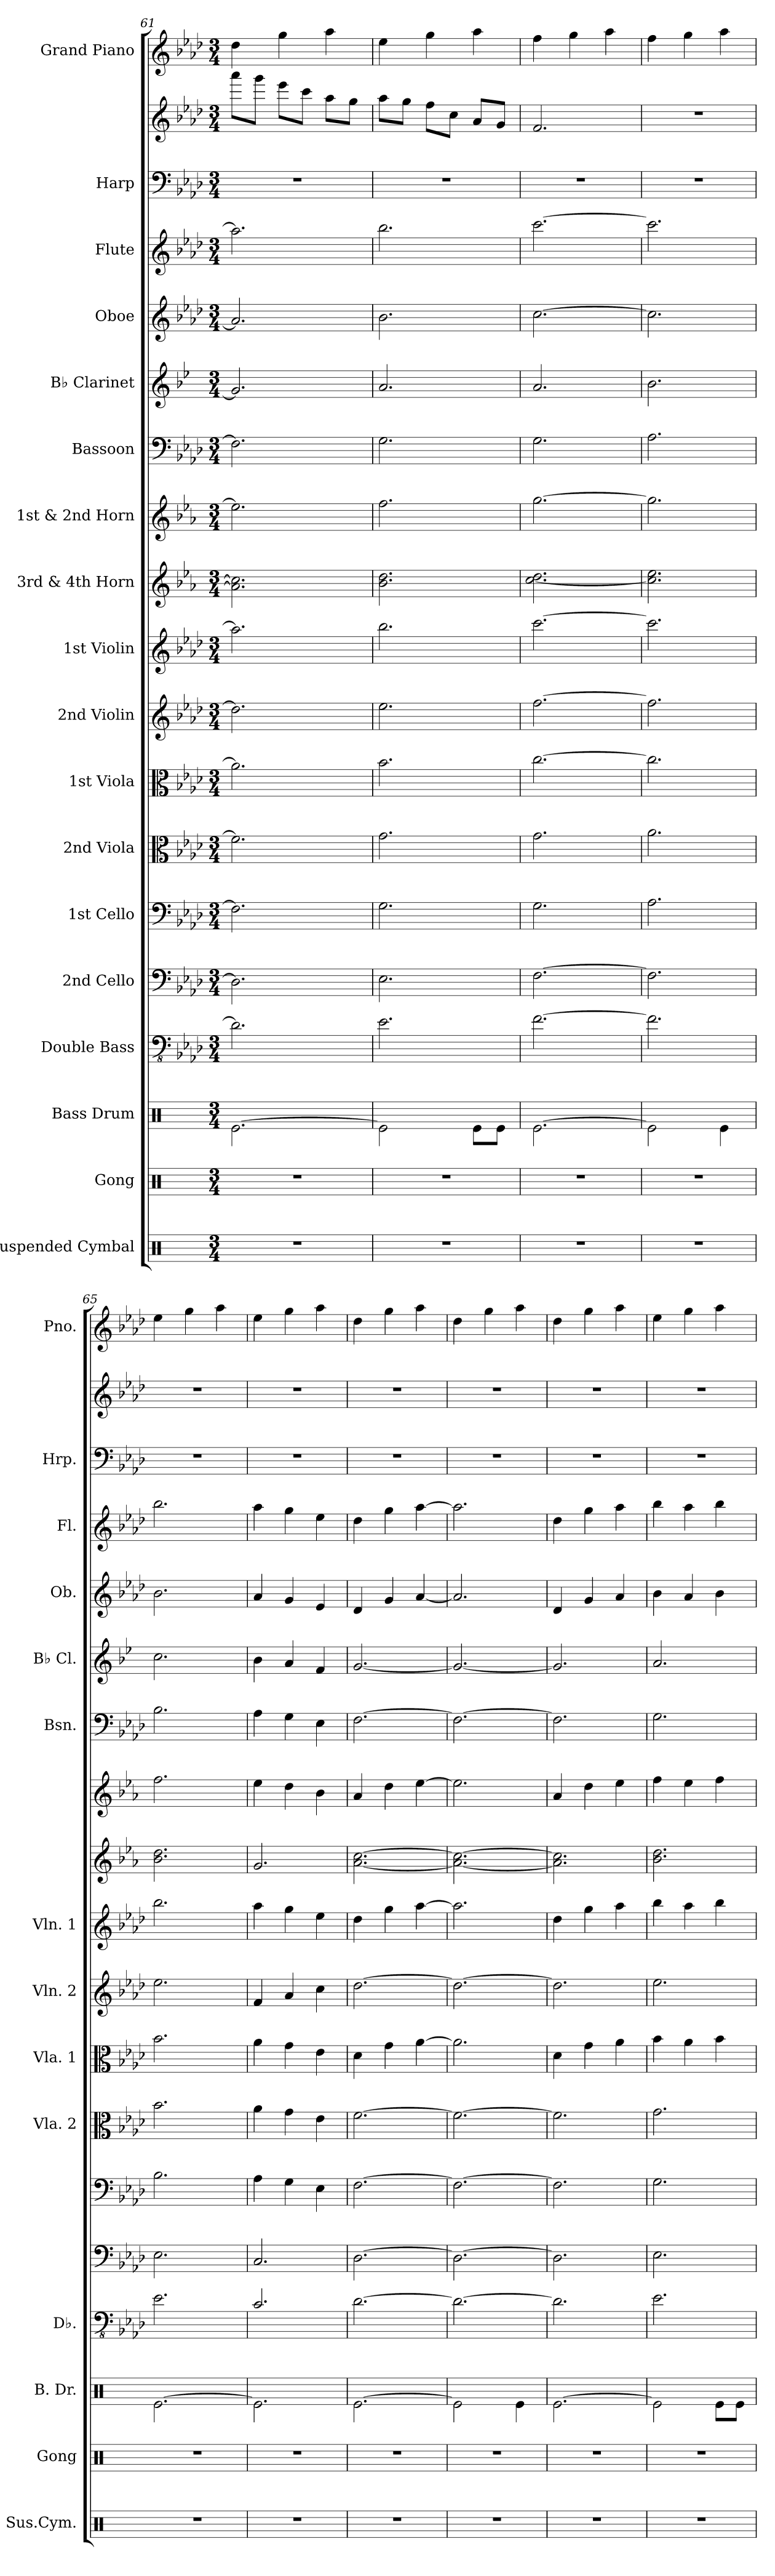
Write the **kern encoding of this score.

**kern	**kern	**kern	**kern	**kern	**kern	**kern	**kern	**kern	**kern	**kern	**kern	**kern	**kern	**kern	**kern	**kern	**kern	**kern
*part18	*part17	*part16	*part15	*part14	*part13	*part12	*part11	*part10	*part9	*part8	*part7	*part6	*part5	*part4	*part3	*part2	*part2	*part1
*staff19	*staff18	*staff17	*staff16	*staff15	*staff14	*staff13	*staff12	*staff11	*staff10	*staff9	*staff8	*staff7	*staff6	*staff5	*staff4	*staff3	*staff2	*staff1
*I"Suspended Cymbal	*I"Gong	*I"Bass Drum	*I"Double Bass	*I"2nd Cello	*I"1st Cello	*I"2nd Viola	*I"1st Viola	*I"2nd Violin	*I"1st Violin	*I"3rd &amp; 4th Horn	*I"1st &amp; 2nd Horn	*I"Bassoon	*I"B♭ Clarinet	*I"Oboe	*I"Flute	*I"Harp	*	*I"Grand Piano
*I'Sus.Cym.	*I'Gong	*I'B. Dr.	*I'Db.	*	*	*I'Vla. 2	*I'Vla. 1	*I'Vln. 2	*I'Vln. 1	*	*	*I'Bsn.	*I'B♭ Cl.	*I'Ob.	*I'Fl.	*I'Hrp.	*	*I'Pno.
*clefX	*clefX	*clefX	*clefFv4	*clefF4	*clefF4	*clefC3	*clefC3	*clefG2	*clefG2	*clefG2	*clefG2	*clefF4	*clefG2	*clefG2	*clefG2	*clefF4	*clefG2	*clefG2
*	*	*	*ITrd7c12	*	*	*	*	*	*	*ITrd4c7	*ITrd4c7	*	*ITrd1c2	*	*	*	*	*
*k[]	*k[]	*k[]	*k[b-e-a-d-]	*k[b-e-a-d-]	*k[b-e-a-d-]	*k[b-e-a-d-]	*k[b-e-a-d-]	*k[b-e-a-d-]	*k[b-e-a-d-]	*k[b-e-a-d-]	*k[b-e-a-d-]	*k[b-e-a-d-]	*k[b-e-a-d-]	*k[b-e-a-d-]	*k[b-e-a-d-]	*k[b-e-a-d-]	*k[b-e-a-d-]	*k[b-e-a-d-]
*M3/4	*M3/4	*M3/4	*M3/4	*M3/4	*M3/4	*M3/4	*M3/4	*M3/4	*M3/4	*M3/4	*M3/4	*M3/4	*M3/4	*M3/4	*M3/4	*M3/4	*M3/4	*M3/4
=61	=61	=61	=61	=61	=61	=61	=61	=61	=61	=61	=61	=61	=61	=61	=61	=61	=61	=61
2.r	2.r	[2.Re\	2.DD-\]	2.D-\]	2.F\]	2.f\]	2.a-\]	2.dd-\]	2.aa-\]	2.d-\] 2.f\]	2.a-\]	2.F\]	2.f/]	2.a-/]	2.aa-\]	2.r	8aaa-\L	4dd-\
.	.	.	.	.	.	.	.	.	.	.	.	.	.	.	.	.	8ggg\J	.
.	.	.	.	.	.	.	.	.	.	.	.	.	.	.	.	.	8eee-\L	4gg\
.	.	.	.	.	.	.	.	.	.	.	.	.	.	.	.	.	8ccc\J	.
.	.	.	.	.	.	.	.	.	.	.	.	.	.	.	.	.	8aa-\L	4aa-\
.	.	.	.	.	.	.	.	.	.	.	.	.	.	.	.	.	8gg\J	.
=62	=62	=62	=62	=62	=62	=62	=62	=62	=62	=62	=62	=62	=62	=62	=62	=62	=62	=62
2.r	2.r	2Re\]	2.EE-\	2.E-\	2.G\	2.g\	2.b-\	2.ee-\	2.bb-\	2.e-\ 2.g\	2.b-\	2.G\	2.g/	2.b-\	2.bb-\	2.r	8aa-\L	4ee-\
.	.	.	.	.	.	.	.	.	.	.	.	.	.	.	.	.	8gg\J	.
.	.	.	.	.	.	.	.	.	.	.	.	.	.	.	.	.	8ff\L	4gg\
.	.	.	.	.	.	.	.	.	.	.	.	.	.	.	.	.	8cc\J	.
.	.	8Re\L	.	.	.	.	.	.	.	.	.	.	.	.	.	.	8a-/L	4aa-\
.	.	8Re\J	.	.	.	.	.	.	.	.	.	.	.	.	.	.	8g/J	.
=63	=63	=63	=63	=63	=63	=63	=63	=63	=63	=63	=63	=63	=63	=63	=63	=63	=63	=63
2.r	2.r	[2.Re\	[2.FF\	[2.F\	2.G\	2.g\	[2.cc\	[2.ff\	[2.ccc\	[2.f\ 2.g\	[2.cc\	2.G\	2.g/	[2.cc\	[2.ccc\	2.r	2.f/	4ff\
.	.	.	.	.	.	.	.	.	.	.	.	.	.	.	.	.	.	4gg\
.	.	.	.	.	.	.	.	.	.	.	.	.	.	.	.	.	.	4aa-\
=64	=64	=64	=64	=64	=64	=64	=64	=64	=64	=64	=64	=64	=64	=64	=64	=64	=64	=64
2.r	2.r	2Re\]	2.FF\]	2.F\]	2.A-\	2.a-\	2.cc\]	2.ff\]	2.ccc\]	2.f\] 2.a-\	2.cc\]	2.A-\	2.a-\	2.cc\]	2.ccc\]	2.r	2.r	4ff\
.	.	.	.	.	.	.	.	.	.	.	.	.	.	.	.	.	.	4gg\
.	.	4Re\	.	.	.	.	.	.	.	.	.	.	.	.	.	.	.	4aa-\
=65	=65	=65	=65	=65	=65	=65	=65	=65	=65	=65	=65	=65	=65	=65	=65	=65	=65	=65
2.r	2.r	[2.Re\	2.EE-\	2.E-\	2.B-\	2.b-\	2.b-\	2.ee-\	2.bb-\	2.e-\ 2.g\	2.b-\	2.B-\	2.b-\	2.b-\	2.bb-\	2.r	2.r	4ee-\
.	.	.	.	.	.	.	.	.	.	.	.	.	.	.	.	.	.	4gg\
.	.	.	.	.	.	.	.	.	.	.	.	.	.	.	.	.	.	4aa-\
=66	=66	=66	=66	=66	=66	=66	=66	=66	=66	=66	=66	=66	=66	=66	=66	=66	=66	=66
2.r	2.r	2.Re\]	2.CC/	2.C/	4A-\	4a-\	4a-\	4f/	4aa-\	2.c/	4a-\	4A-\	4a-\	4a-/	4aa-\	2.r	2.r	4ee-\
.	.	.	.	.	4G\	4g\	4g\	4a-/	4gg\	.	4g\	4G\	4g/	4g/	4gg\	.	.	4gg\
.	.	.	.	.	4E-\	4e-\	4e-\	4cc\	4ee-\	.	4e-\	4E-\	4e-/	4e-/	4ee-\	.	.	4aa-\
=67	=67	=67	=67	=67	=67	=67	=67	=67	=67	=67	=67	=67	=67	=67	=67	=67	=67	=67
2.r	2.r	[2.Re\	[2.DD-\	[2.D-\	[2.F\	[2.f\	4d-\	[2.dd-\	4dd-\	[2.d-\ [2.f\	4d-/	[2.F\	[2.f/	4d-/	4dd-\	2.r	2.r	4dd-\
.	.	.	.	.	.	.	4g\	.	4gg\	.	4g\	.	.	4g/	4gg\	.	.	4gg\
.	.	.	.	.	.	.	[4a-\	.	[4aa-\	.	[4a-\	.	.	[4a-/	[4aa-\	.	.	4aa-\
=68	=68	=68	=68	=68	=68	=68	=68	=68	=68	=68	=68	=68	=68	=68	=68	=68	=68	=68
2.r	2.r	2Re\]	2.DD-\_	2.D-\_	2.F\_	2.f\_	2.a-\]	2.dd-\_	2.aa-\]	2.d-\_ 2.f\_	2.a-\]	2.F\_	2.f/_	2.a-/]	2.aa-\]	2.r	2.r	4dd-\
.	.	.	.	.	.	.	.	.	.	.	.	.	.	.	.	.	.	4gg\
.	.	4Re\	.	.	.	.	.	.	.	.	.	.	.	.	.	.	.	4aa-\
!!LO:PB:g=z
=69	=69	=69	=69	=69	=69	=69	=69	=69	=69	=69	=69	=69	=69	=69	=69	=69	=69	=69
2.r	2.r	[2.Re\	2.DD-\]	2.D-\]	2.F\]	2.f\]	4d-\	2.dd-\]	4dd-\	2.d-\] 2.f\]	4d-/	2.F\]	2.f/]	4d-/	4dd-\	2.r	2.r	4dd-\
.	.	.	.	.	.	.	4g\	.	4gg\	.	4g\	.	.	4g/	4gg\	.	.	4gg\
.	.	.	.	.	.	.	4a-\	.	4aa-\	.	4a-\	.	.	4a-/	4aa-\	.	.	4aa-\
=70	=70	=70	=70	=70	=70	=70	=70	=70	=70	=70	=70	=70	=70	=70	=70	=70	=70	=70
2.r	2.r	2Re\]	2.EE-\	2.E-\	2.G\	2.g\	4b-\	2.ee-\	4bb-\	2.e-\ 2.g\	4b-\	2.G\	2.g/	4b-\	4bb-\	2.r	2.r	4ee-\
.	.	.	.	.	.	.	4a-\	.	4aa-\	.	4a-\	.	.	4a-/	4aa-\	.	.	4gg\
.	.	8Re\L	.	.	.	.	4b-\	.	4bb-\	.	4b-\	.	.	4b-\	4bb-\	.	.	4aa-\
.	.	8Re\J	.	.	.	.	.	.	.	.	.	.	.	.	.	.	.	.
=	=	=	=	=	=	=	=	=	=	=	=	=	=	=	=	=	=	=
*-	*-	*-	*-	*-	*-	*-	*-	*-	*-	*-	*-	*-	*-	*-	*-	*-	*-	*-
